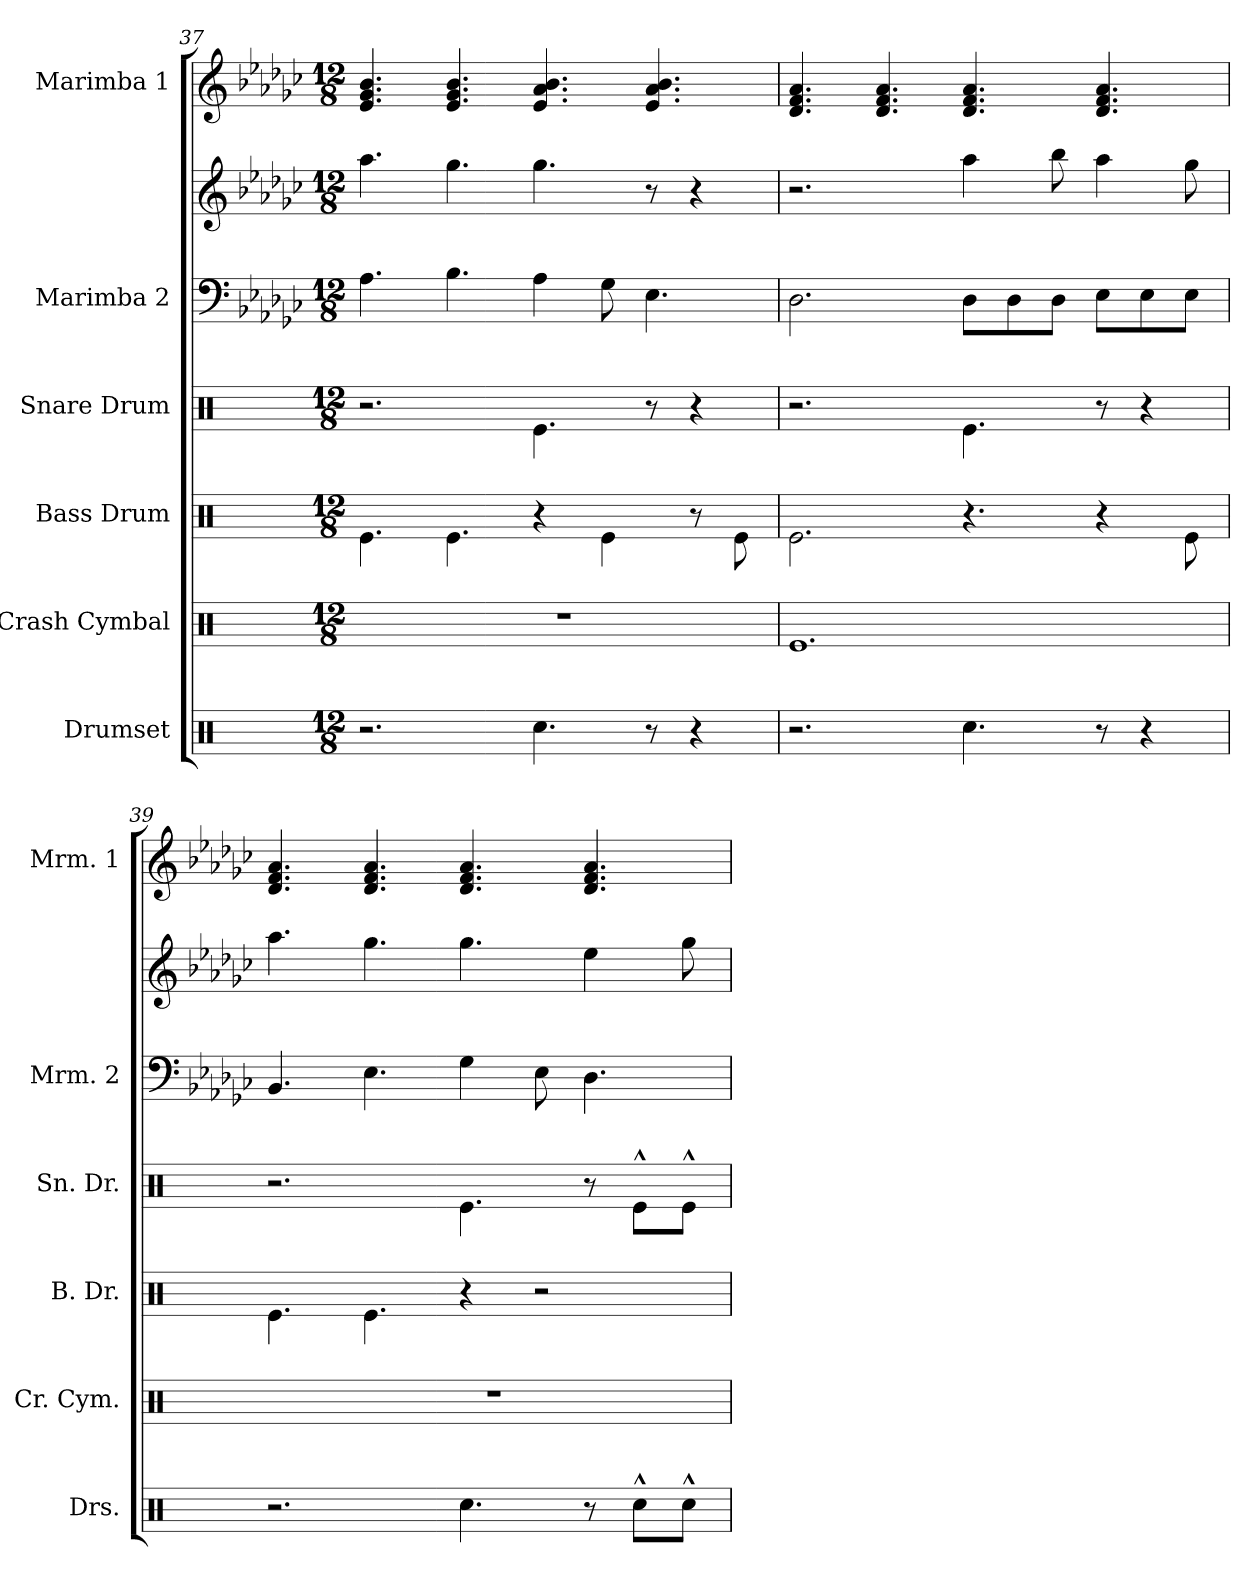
**kern	**kern	**kern	**kern	**kern	**kern	**kern
*part6	*part5	*part4	*part3	*part2	*part2	*part1
*staff7	*staff6	*staff5	*staff4	*staff3	*staff2	*staff1
*I"Drumset	*I"Crash Cymbal	*I"Bass Drum	*I"Snare Drum	*I"Marimba 2	*	*I"Marimba 1
*I'Drs.	*I'Cr. Cym.	*I'B. Dr.	*I'Sn. Dr.	*I'Mrm. 2	*	*I'Mrm. 1
*clefX	*clefX	*clefX	*clefX	*clefF4	*clefG2	*clefG2
*k[]	*k[]	*k[]	*k[]	*k[b-e-a-d-g-c-]	*k[b-e-a-d-g-c-]	*k[b-e-a-d-g-c-]
*M12/8	*M12/8	*M12/8	*M12/8	*M12/8	*M12/8	*M12/8
=37	=37	=37	=37	=37	=37	=37
2.r	1.r	4.Re\	2.r	4.A-\	4.aa-\	4.e-/ 4.g-/ 4.b-/
.	.	4.Re\	.	4.B-\	4.gg-\	4.e-/ 4.g-/ 4.b-/
4.Rcc\	.	4r	4.Re\	4A-\	4.gg-\	4.e-/ 4.a-/ 4.b-/
.	.	4Re\	.	8G-\	.	.
8r	.	.	8r	4.E-\	8r	4.e-/ 4.a-/ 4.b-/
4r	.	8r	4r	.	4r	.
.	.	8Re\	.	.	.	.
=38	=38	=38	=38	=38	=38	=38
2.r	1.Re	2.Re\	2.r	2.D-\	2.r	4.d-/ 4.f/ 4.a-/
.	.	.	.	.	.	4.d-/ 4.f/ 4.a-/
4.Rcc\	.	4.r	4.Re\	8D-\L	4aa-\	4.d-/ 4.f/ 4.a-/
.	.	.	.	8D-\	.	.
.	.	.	.	8D-\J	8bb-\	.
8r	.	4r	8r	8E-\L	4aa-\	4.d-/ 4.f/ 4.a-/
4r	.	.	4r	8E-\	.	.
.	.	8Re\	.	8E-\J	8gg-\	.
=39	=39	=39	=39	=39	=39	=39
2.r	1.r	4.Re\	2.r	4.BB-/	4.aa-\	4.d-/ 4.f/ 4.a-/
.	.	4.Re\	.	4.E-\	4.gg-\	4.d-/ 4.f/ 4.a-/
4.Rcc\	.	4r	4.Re\	4G-\	4.gg-\	4.d-/ 4.f/ 4.a-/
.	.	2r	.	8E-\	.	.
8r	.	.	8r	4.D-\	4ee-\	4.d-/ 4.f/ 4.a-/
8Rcc^^\L	.	.	8Re^^\L	.	.	.
8Rcc^^\J	.	.	8Re^^\J	.	8gg-\	.
=	=	=	=	=	=	=
*-	*-	*-	*-	*-	*-	*-
